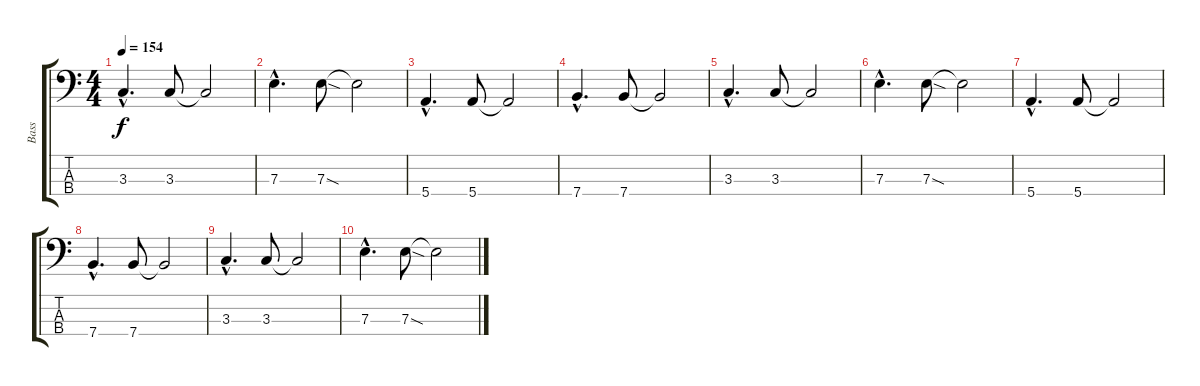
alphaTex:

\track ("Bass" "Bass") {instrument electricbassfinger}
\staff {score tabs}
\tuning (G2 D2 A1 E1) {hide}
\ts (4 4)
\tempo 154
\clef f4
\ks c
3.3{hac}.4{d dy f} 3.3.8 3.3{t}.2 |
7.3{hac}.4{d} 7.3{sod}.8 7.3{t}.2 |
5.4{hac}.4{d} 5.4.8 5.4{t}.2 |
7.4{hac}.4{d} 7.4.8 7.4{t}.2 |
3.3{hac}.4{d} 3.3.8 3.3{t}.2 |
7.3{hac}.4{d} 7.3{sod}.8 7.3{t}.2 |
5.4{hac}.4{d} 5.4.8 5.4{t}.2 |
7.4{hac}.4{d} 7.4.8 7.4{t}.2 |
3.3{hac}.4{d} 3.3.8 3.3{t}.2 |
7.3{hac}.4{d} 7.3{sod}.8 7.3{t}.2
